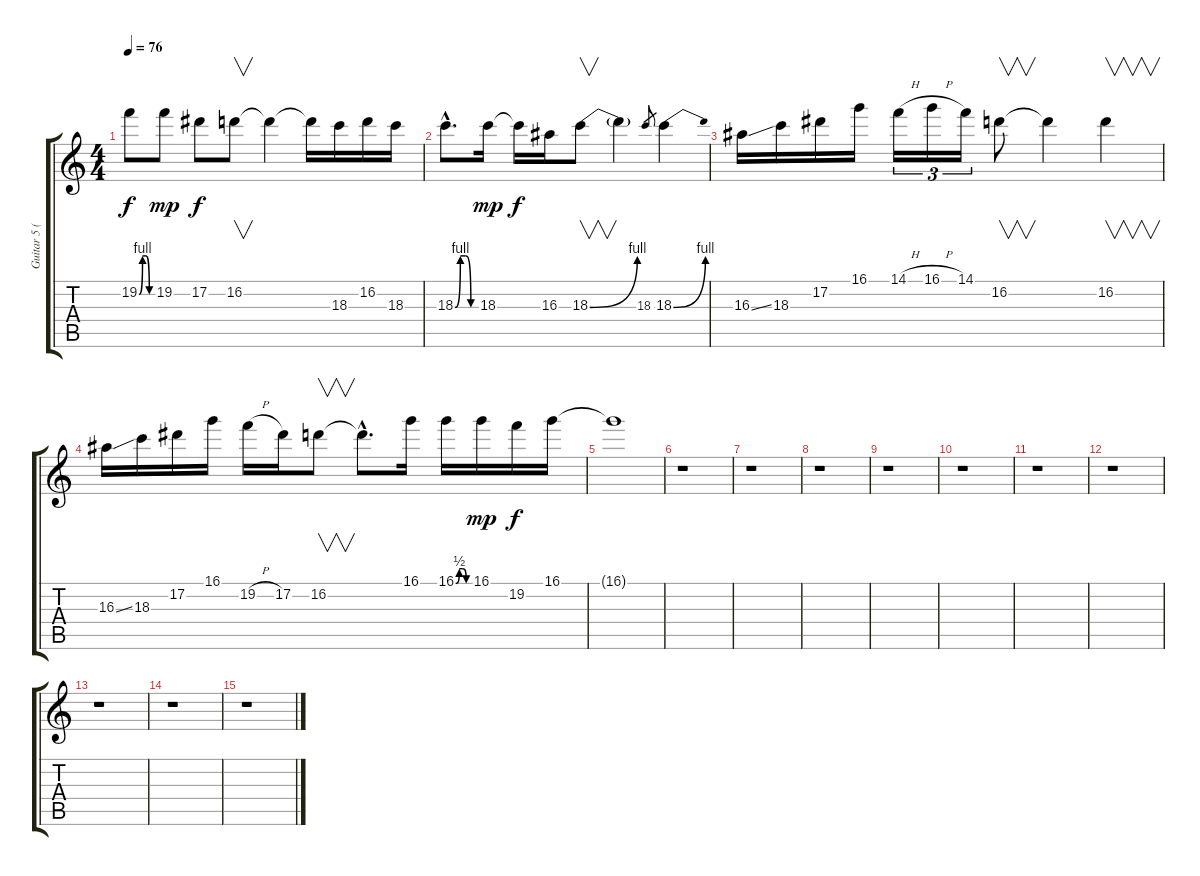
\track ("Guitar 5 (Solo)" "Guitar 5 (") {instrument overdrivenguitar}
\staff {score tabs}
\tuning (Eb4 Bb3 Gb3 Db3 Ab2 Eb2) {hide}
\ts (4 4)
\tempo 76
\clef g2
\ks c
19.2{be (custom 0 0 15 4 30 4 45 0 60 0)}.8{dy f} 19.2.8{dy mp} 17.2.8{dy f} 16.2.8{v} 16.2{t}.4 16.2{t}.16 18.3.16 16.2.16 18.3.16 |
18.3{be (custom 0 0 15 4 30 4 45 0 60 0) hac}.8{d} 18.3.16{dy mp} 18.3{t}.16{dy f} 16.3.16 18.3{be (bend 0 0 60 4)}.8{v} 18.3{t}.4 18.3.8{gr} 18.3{be (bend 0 0 60 4)}.4 |
16.3{ss}.16 18.3.16 17.2.16 16.1.16 14.1{h}.16{tu (3 2)} 16.1{h}.16{tu (3 2)} 14.1.16{tu (3 2)} 16.2.8{v} 16.2{t}.4 16.2.4{v} |
16.3{ss}.16 18.3.16 17.2.16 16.1.16 19.2{h}.16 17.2.16 16.2.8{v} 16.2{hac t}.8{d} 16.1.16 16.1{be (custom 0 0 15 2 30 2 45 0 60 0)}.16 16.1.16{dy mp} 19.2.16{dy f} 16.1.16 |
16.1{t}.1 |
r.1 |
r.1 |
r.1 |
r.1 |
r.1 |
r.1 |
r.1 |
r.1 |
r.1 |
r.1
